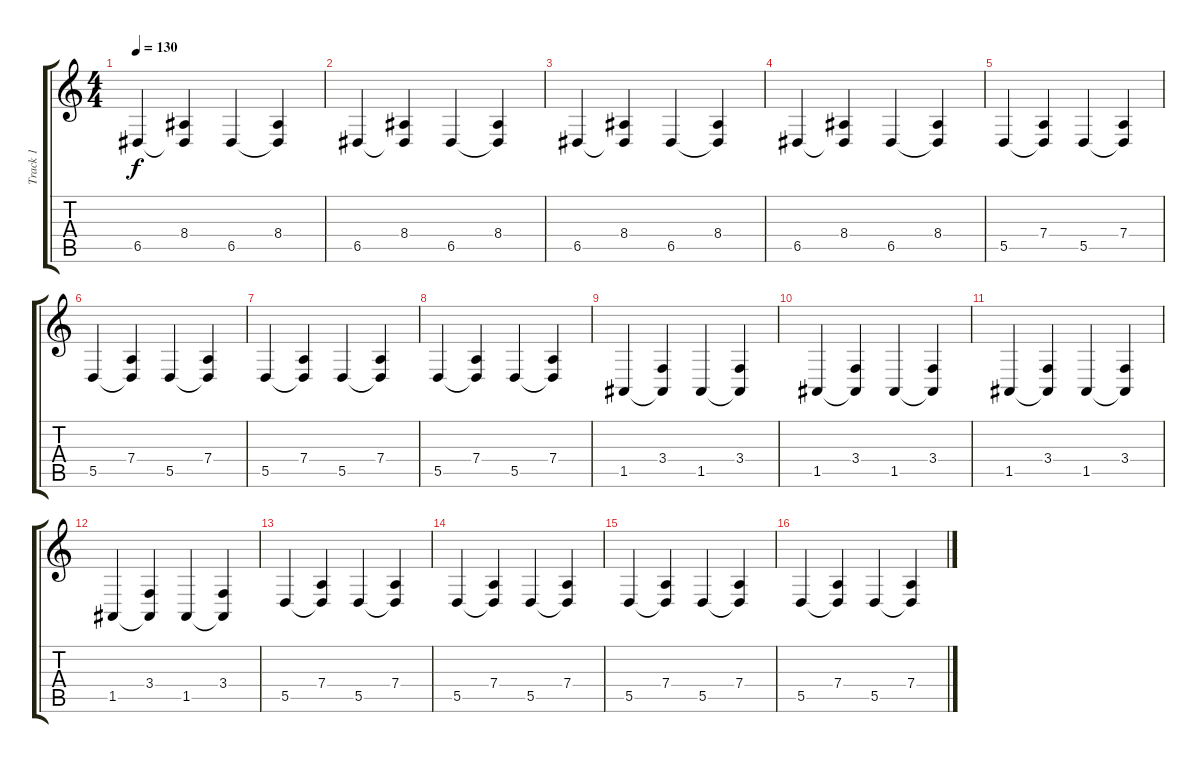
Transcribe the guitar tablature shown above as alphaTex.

\track ("Track 1" "Track 1") {instrument acousticgrandpiano}
\staff {score tabs}
\tuning (E4 B3 G3 D3 A2 E2) {hide}
\ts (4 4)
\tempo 130
\clef g2
\ks c
6.5.4{dy f} (8.4 6.5{t}).4 6.5.4 (8.4 6.5{t}).4 |
6.5.4 (8.4 6.5{t}).4 6.5.4 (8.4 6.5{t}).4 |
6.5.4 (8.4 6.5{t}).4 6.5.4 (8.4 6.5{t}).4 |
6.5.4 (8.4 6.5{t}).4 6.5.4 (8.4 6.5{t}).4 |
5.5.4 (7.4 5.5{t}).4 5.5.4 (7.4 5.5{t}).4 |
5.5.4 (7.4 5.5{t}).4 5.5.4 (7.4 5.5{t}).4 |
5.5.4 (7.4 5.5{t}).4 5.5.4 (7.4 5.5{t}).4 |
5.5.4 (7.4 5.5{t}).4 5.5.4 (7.4 5.5{t}).4 |
1.5.4 (3.4 1.5{t}).4 1.5.4 (3.4 1.5{t}).4 |
1.5.4 (3.4 1.5{t}).4 1.5.4 (3.4 1.5{t}).4 |
1.5.4 (3.4 1.5{t}).4 1.5.4 (3.4 1.5{t}).4 |
1.5.4 (3.4 1.5{t}).4 1.5.4 (3.4 1.5{t}).4 |
5.5.4 (7.4 5.5{t}).4 5.5.4 (7.4 5.5{t}).4 |
5.5.4 (7.4 5.5{t}).4 5.5.4 (7.4 5.5{t}).4 |
5.5.4 (7.4 5.5{t}).4 5.5.4 (7.4 5.5{t}).4 |
5.5.4 (7.4 5.5{t}).4 5.5.4 (7.4 5.5{t}).4
